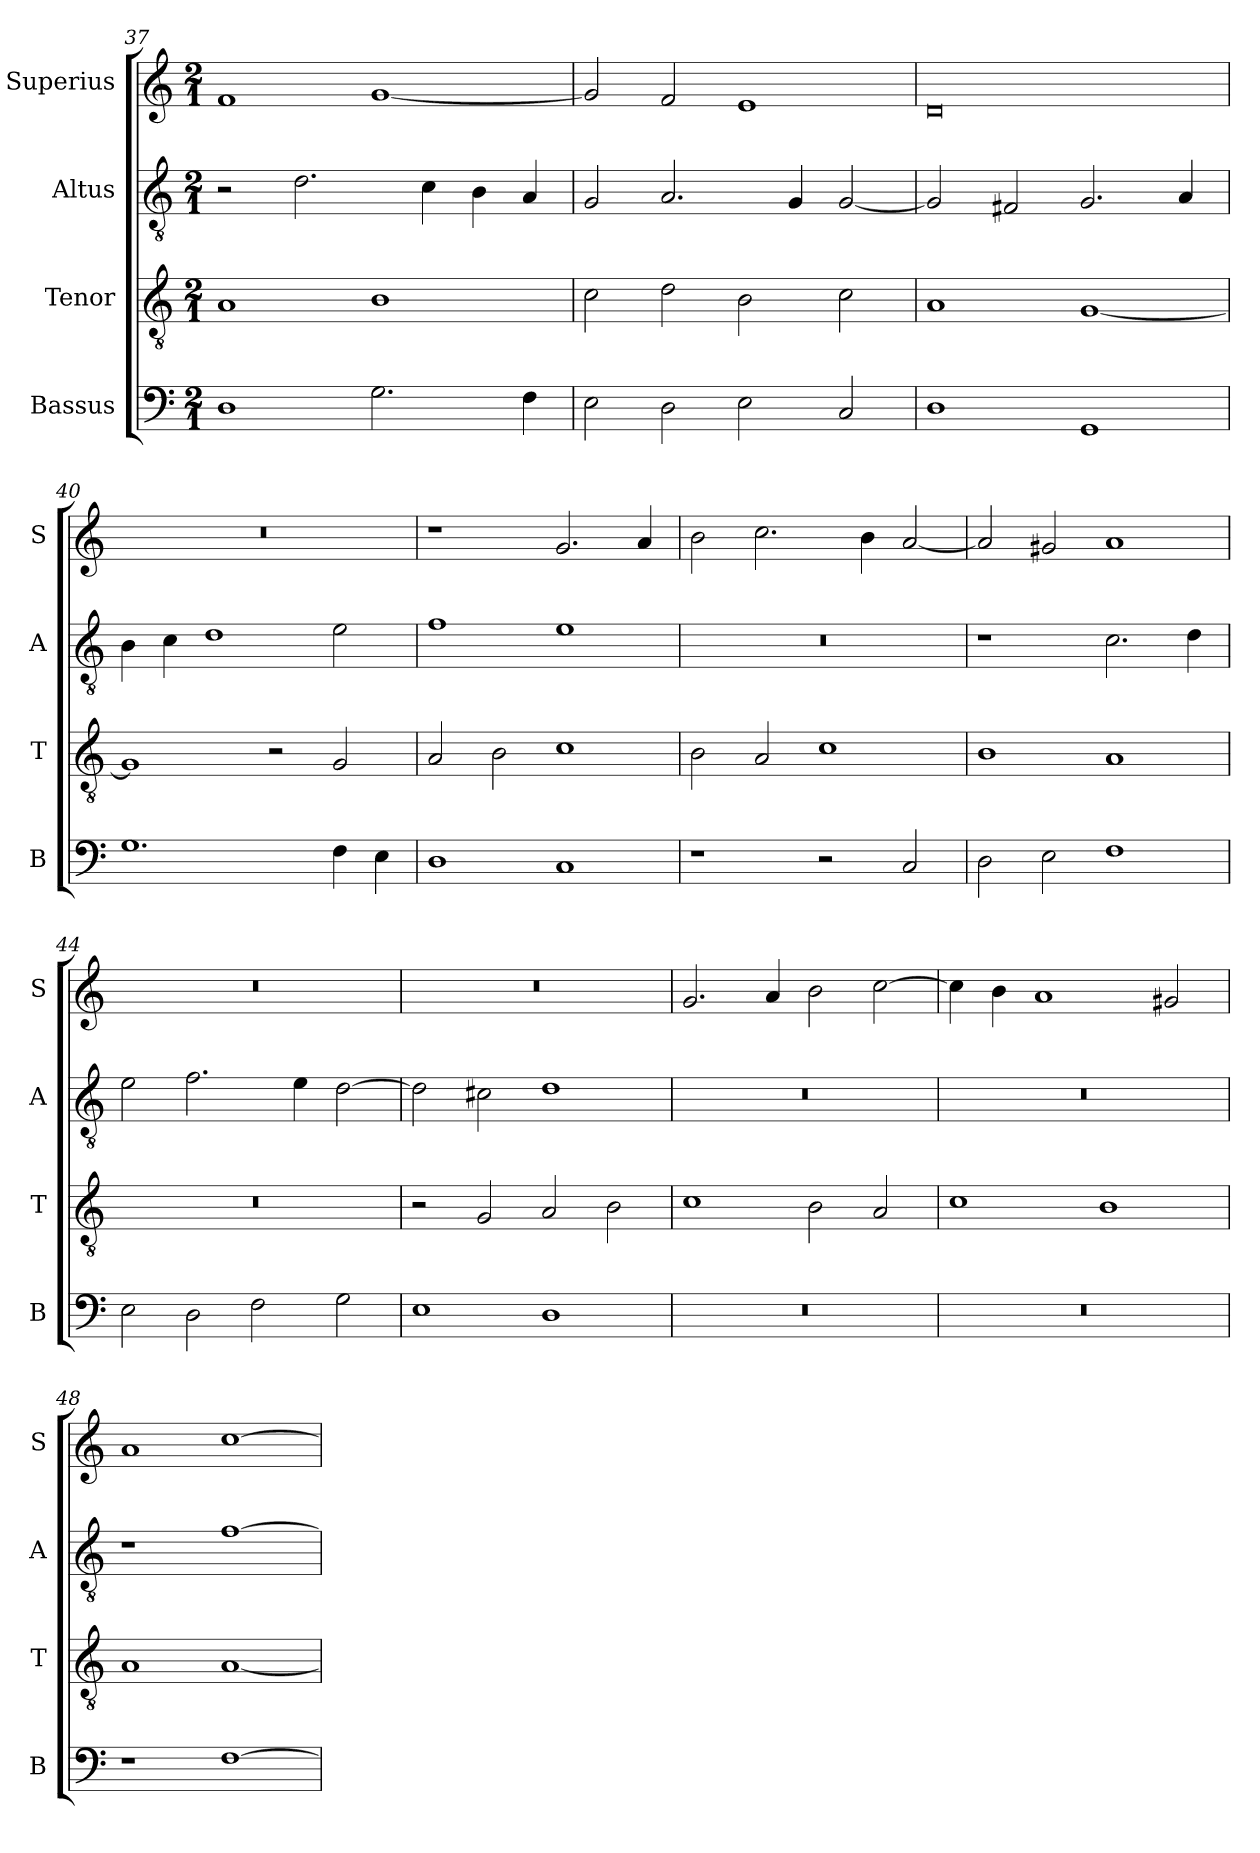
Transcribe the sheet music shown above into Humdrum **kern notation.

**kern	**kern	**kern	**kern
*part4	*part3	*part2	*part1
*staff4	*staff3	*staff2	*staff1
*I"Bassus	*I"Tenor	*I"Altus	*I"Superius
*I'B	*I'T	*I'A	*I'S
*clefF4	*clefGv2	*clefGv2	*clefG2
*k[]	*k[]	*k[]	*k[]
*M2/1	*M2/1	*M2/1	*M2/1
=37	=37	=37	=37
1D	1A	2r	1f
.	.	2.d\	.
2.G\	1B	.	[1g
.	.	4c\	.
.	.	4B\	.
4F\	.	4A/	.
=38	=38	=38	=38
2E\	2c\	2G/	2g/]
2D\	2d\	2.A/	2f/
2E\	2B\	.	1e
.	.	4G/	.
2C/	2c\	[2G/	.
=39	=39	=39	=39
1D	1A	2G/]	0d
.	.	2F#X/	.
1GG	[1G	2.G/	.
.	.	4A/	.
=40	=40	=40	=40
1.G	1G]	4B\	0r
.	.	4c\	.
.	.	1d	.
.	2r	.	.
4F\	2G/	2e\	.
4E\	.	.	.
=41	=41	=41	=41
1D	2A/	1f	1r
.	2B\	.	.
1C	1c	1e	2.g/
.	.	.	4a/
=42	=42	=42	=42
1r	2B\	0r	2b\
.	2A/	.	2.cc\
2r	1c	.	.
.	.	.	4b\
2C/	.	.	[2a/
=43	=43	=43	=43
2D\	1B	1r	2a/]
2E\	.	.	2g#X/
1F	1A	2.c\	1a
.	.	4d\	.
=44	=44	=44	=44
2E\	0r	2e\	0r
2D\	.	2.f\	.
2F\	.	.	.
.	.	4e\	.
2G\	.	[2d\	.
=45	=45	=45	=45
1E	2r	2d\]	0r
.	2G/	2c#X\	.
1D	2A/	1d	.
.	2B\	.	.
=46	=46	=46	=46
0r	1c	0r	2.g/
.	.	.	4a/
.	2B\	.	2b\
.	2A/	.	[2cc\
=47	=47	=47	=47
0r	1c	0r	4cc\]
.	.	.	4b\
.	.	.	1a
.	1B	.	.
.	.	.	2g#X/
=48	=48	=48	=48
1r	1A	1r	1a
[1F	[1A	[1f	[1cc
=	=	=	=
*-	*-	*-	*-
